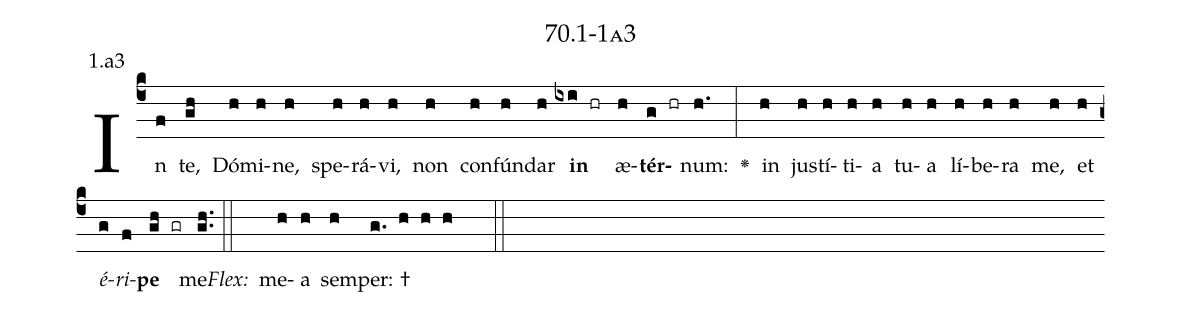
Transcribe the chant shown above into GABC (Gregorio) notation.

name: 70.1-1a3;
annotation: 1.a3;
%%
(c4)In(f) te,(gh) Dó(h)mi(h)ne,(h) spe(h)rá(h)vi,(h) non(h) con(h)fún(h)dar(h) <b>in</b>(ixi hr) æ(h)<b>tér</b>(g hr)num:(h.) <v>\greheightstar</v>(:) in(h) jus(h)tí(h)ti(h)a(h) tu(h)a(h) lí(h)be(h)ra(h) me,(h) et(h) <i>é</i>(g)<i>ri</i>(f)<b>pe</b>(gh gr) me.(gh..) (::)
<i>Flex:</i>()  me(h)a(h) sem(h)per: †(g. h h h  ::)

%E(h) u(h) o(g) u(f) a(gh) e.(gh..) (::)
